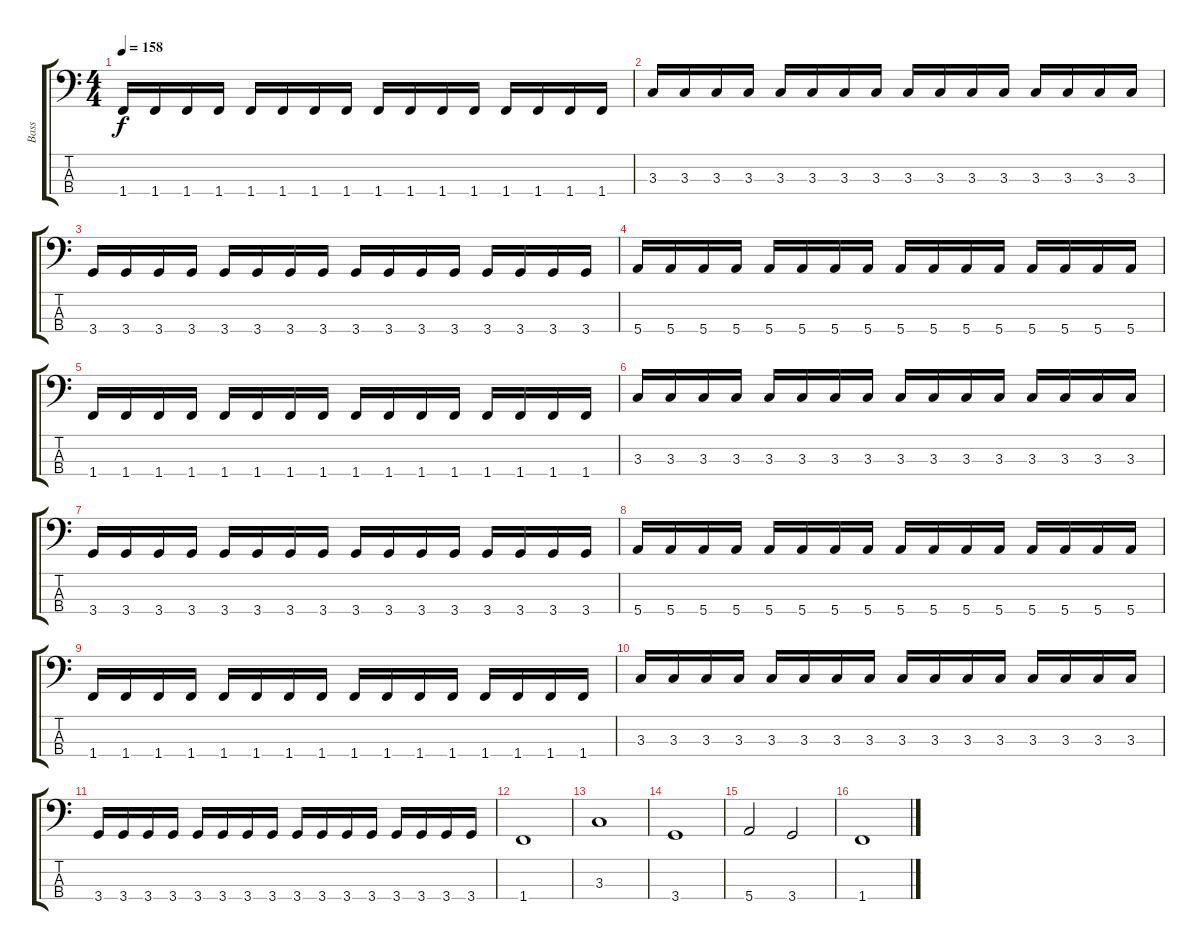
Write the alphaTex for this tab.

\track ("Bass" "Bass") {instrument electricbasspick}
\staff {score tabs}
\tuning (G2 D2 A1 E1) {hide}
\ts (4 4)
\tempo 158
\clef f4
\ks c
1.4.16{dy f} 1.4.16 1.4.16 1.4.16 1.4.16 1.4.16 1.4.16 1.4.16 1.4.16 1.4.16 1.4.16 1.4.16 1.4.16 1.4.16 1.4.16 1.4.16 |
3.3.16 3.3.16 3.3.16 3.3.16 3.3.16 3.3.16 3.3.16 3.3.16 3.3.16 3.3.16 3.3.16 3.3.16 3.3.16 3.3.16 3.3.16 3.3.16 |
3.4.16 3.4.16 3.4.16 3.4.16 3.4.16 3.4.16 3.4.16 3.4.16 3.4.16 3.4.16 3.4.16 3.4.16 3.4.16 3.4.16 3.4.16 3.4.16 |
5.4.16 5.4.16 5.4.16 5.4.16 5.4.16 5.4.16 5.4.16 5.4.16 5.4.16 5.4.16 5.4.16 5.4.16 5.4.16 5.4.16 5.4.16 5.4.16 |
1.4.16 1.4.16 1.4.16 1.4.16 1.4.16 1.4.16 1.4.16 1.4.16 1.4.16 1.4.16 1.4.16 1.4.16 1.4.16 1.4.16 1.4.16 1.4.16 |
3.3.16 3.3.16 3.3.16 3.3.16 3.3.16 3.3.16 3.3.16 3.3.16 3.3.16 3.3.16 3.3.16 3.3.16 3.3.16 3.3.16 3.3.16 3.3.16 |
3.4.16 3.4.16 3.4.16 3.4.16 3.4.16 3.4.16 3.4.16 3.4.16 3.4.16 3.4.16 3.4.16 3.4.16 3.4.16 3.4.16 3.4.16 3.4.16 |
5.4.16 5.4.16 5.4.16 5.4.16 5.4.16 5.4.16 5.4.16 5.4.16 5.4.16 5.4.16 5.4.16 5.4.16 5.4.16 5.4.16 5.4.16 5.4.16 |
1.4.16 1.4.16 1.4.16 1.4.16 1.4.16 1.4.16 1.4.16 1.4.16 1.4.16 1.4.16 1.4.16 1.4.16 1.4.16 1.4.16 1.4.16 1.4.16 |
3.3.16 3.3.16 3.3.16 3.3.16 3.3.16 3.3.16 3.3.16 3.3.16 3.3.16 3.3.16 3.3.16 3.3.16 3.3.16 3.3.16 3.3.16 3.3.16 |
3.4.16 3.4.16 3.4.16 3.4.16 3.4.16 3.4.16 3.4.16 3.4.16 3.4.16 3.4.16 3.4.16 3.4.16 3.4.16 3.4.16 3.4.16 3.4.16 |
1.4.1 |
3.3.1 |
3.4.1 |
5.4.2 3.4.2 |
1.4.1
